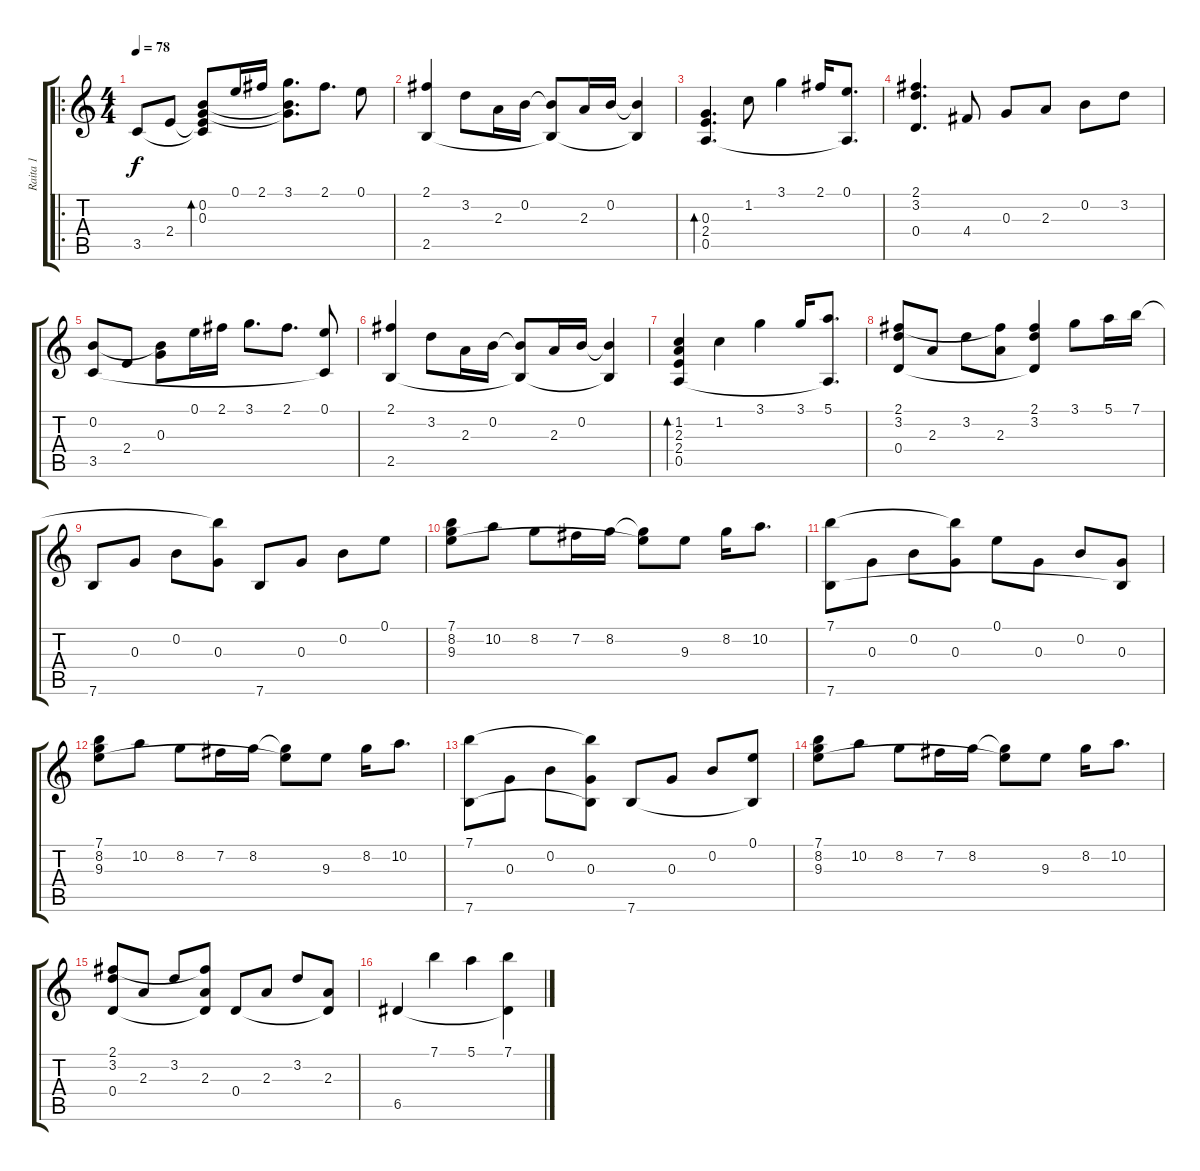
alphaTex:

\track ("Raita 1" "Raita 1") {instrument acousticguitarnylon}
\staff {score tabs}
\tuning (E4 B3 G3 D3 A2 E2) {hide}
\ro
\ts (4 4)
\tempo 78
\clef g2
\ks c
3.5.8{dy f} 2.4.8 (0.2 0.3 2.4{t} 3.5{t}).8{bd 120} 0.1.16 2.1.16 (3.1 0.2{t} 0.3{t}).8{d} 2.1.8{d} 0.1.8 |
(2.1 2.5).4 3.2.8 2.3.16 0.2.16 (0.2{t} 2.5{t}).8 2.3.16 0.2.16 (0.2{t} 2.5{t}).4 |
(0.3 2.4 0.5).4{d bd 240} 1.2.8 3.1.4 2.1.16 (0.1 0.5{t}).8{d} |
(2.1 3.2 0.4).4{d} 4.4.8 0.3.8 2.3.8 0.2.8 3.2.8 |
(0.2 3.5).8 2.4.8 (0.2{t} 0.3).8 0.1.16 2.1.16 3.1.8{d} 2.1.8{d} (0.1 3.5{t}).8 |
(2.1 2.5).4 3.2.8 2.3.16 0.2.16 (0.2{t} 2.5{t}).8 2.3.16 0.2.16 (0.2{t} 2.5{t}).4 |
(1.2 2.3 2.4 0.5).4{bd 60} 1.2.4 3.1.4 3.1.16 (5.1 0.5{t}).8{d} |
(2.1 3.2 0.4).8 2.3.8 3.2.8 (2.1{t} 2.3).8 (2.1 3.2 0.4{t}).4 3.1.8 5.1.16 7.1.16 |
7.6.8 0.3.8 0.2.8 (7.1{t} 0.3).8 7.6.8 0.3.8 0.2.8 0.1.8 |
(7.1 8.2 9.3).8 10.2.8 8.2.8 7.2.16 8.2.16 (8.2{t} 9.3{t}).8 9.3.8 8.2.16 10.2.8{d} |
(7.1 7.6).8 0.3.8 0.2.8 (7.1{t} 0.3).8 0.1.8 0.3.8 0.2.8 (0.3 7.6{t}).8 |
(7.1 8.2 9.3).8 10.2.8 8.2.8 7.2.16 8.2.16 (8.2{t} 9.3{t}).8 9.3.8 8.2.16 10.2.8{d} |
(7.1 7.6).8 0.3.8 0.2.8 (7.1{t} 0.3 7.6{t}).8 7.6.8 0.3.8 0.2.8 (0.1 7.6{t}).8 |
(7.1 8.2 9.3).8 10.2.8 8.2.8 7.2.16 8.2.16 (8.2{t} 9.3{t}).8 9.3.8 8.2.16 10.2.8{d} |
(2.1 3.2 0.4).8 2.3.8 3.2.8 (2.1{t} 2.3 0.4{t}).8 0.4.8 2.3.8 3.2.8 (2.3 0.4{t}).8 |
6.5.4 7.1.4 5.1.4 (7.1 6.5{t}).4
